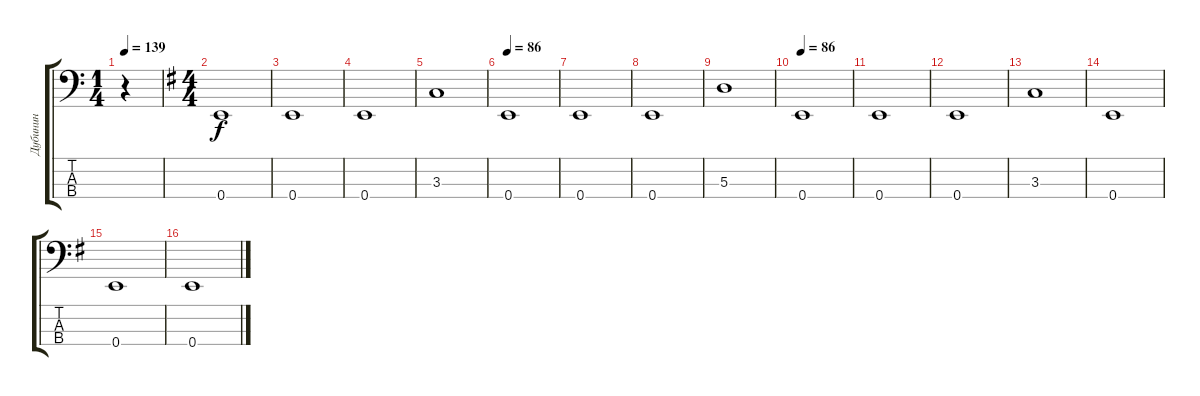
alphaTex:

\track ("Дубинин" "Дубинин") {instrument electricbasspick}
\staff {score tabs}
\tuning (G2 D2 A1 E1) {hide}
\ts (1 4)
\tempo 139
\tempo 86
\tempo 139
\clef f4
\ks c
r.4{dy f instrument electricbasspick} |
\ts (4 4)
\ks eminor
0.4.1 |
0.4.1 |
0.4.1 |
3.3.1 |
\tempo 86
0.4.1 |
0.4.1 |
0.4.1 |
5.3.1 |
\tempo 86
0.4.1 |
0.4.1 |
0.4.1 |
3.3.1 |
0.4.1 |
0.4.1 |
0.4.1
